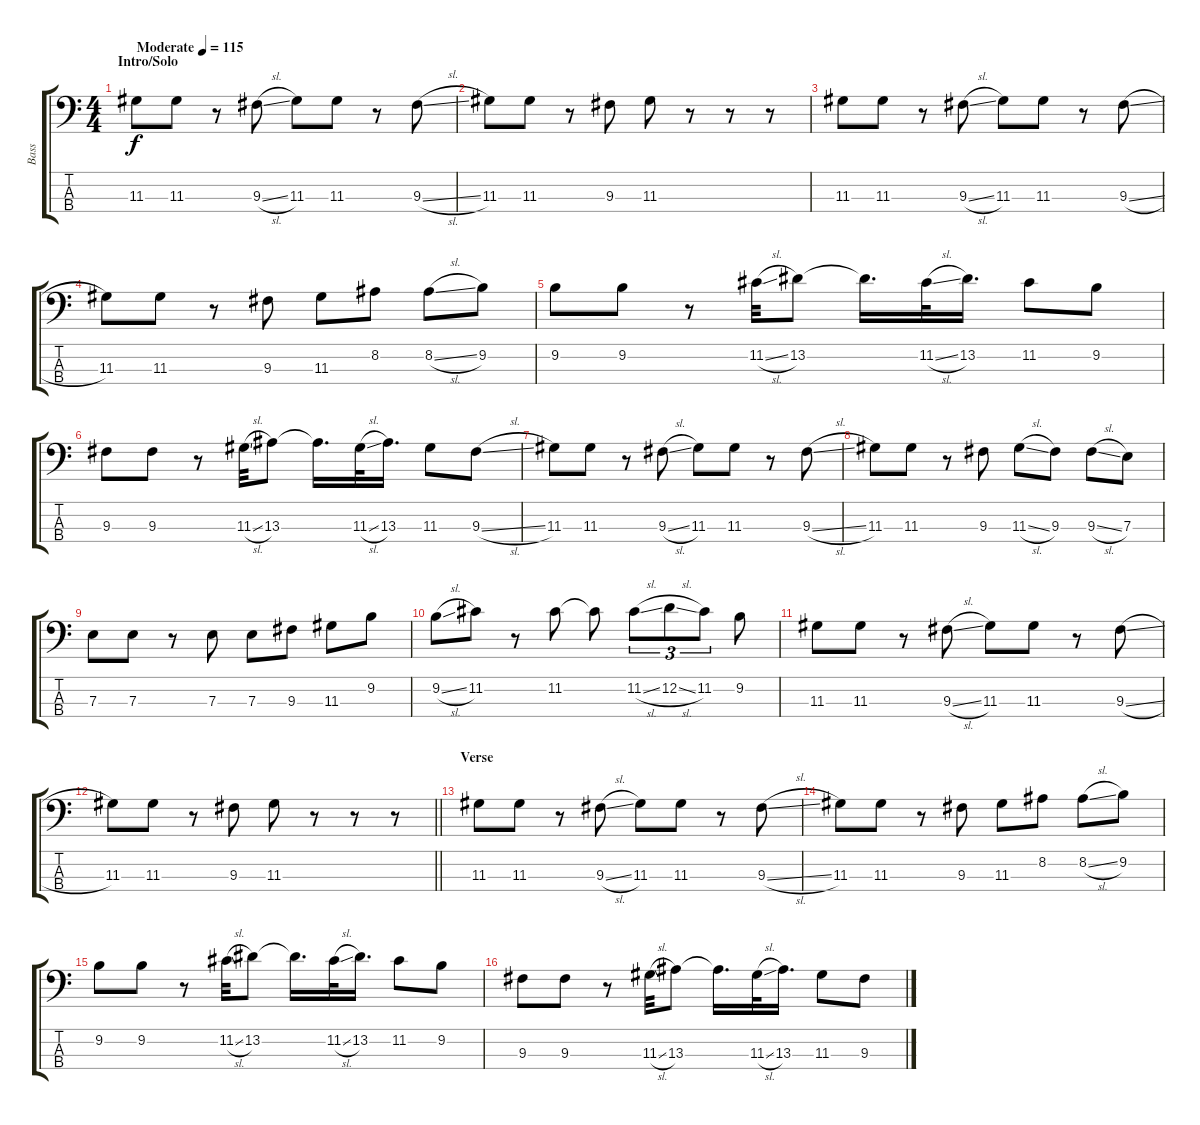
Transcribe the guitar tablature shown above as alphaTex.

\track ("Bass" "Bass") {instrument electricbassfinger}
\staff {score tabs}
\tuning (G2 D2 A1 E1) {hide}
\ts (4 4)
\section ("" "Intro/Solo")
\tempo (115 "Moderate")
\clef f4
\ks c
11.3.8{dy f instrument electricbassfinger} 11.3.8 r.8 9.3{sl}.8 11.3.8 11.3.8 r.8 9.3{sl}.8 |
11.3.8 11.3.8 r.8 9.3.8 11.3.8 r.8 r.8 r.8 |
11.3.8 11.3.8 r.8 9.3{sl}.8 11.3.8 11.3.8 r.8 9.3{sl}.8 |
11.3.8 11.3.8 r.8 9.3.8 11.3.8 8.2.8 8.2{sl}.8 9.2.8 |
9.2.8 9.2.8 r.8 11.2{sl}.32 13.2.8 13.2{t}.16{d} 11.2{sl}.32 13.2.16{d} 11.2.8 9.2.8 |
9.3.8 9.3.8 r.8 11.3{sl}.32 13.3.8 13.3{t}.16{d} 11.3{sl}.32 13.3.16{d} 11.3.8 9.3{sl}.8 |
11.3.8 11.3.8 r.8 9.3{sl}.8 11.3.8 11.3.8 r.8 9.3{sl}.8 |
11.3.8 11.3.8 r.8 9.3.8 11.3{sl}.8 9.3.8 9.3{sl}.8 7.3.8 |
7.3.8 7.3.8 r.8 7.3.8 7.3.8 9.3.8 11.3.8 9.2.8 |
9.2{sl}.8 11.2.8 r.8 11.2.8 11.2{t}.8 11.2{sl}.8{tu (3 2)} 12.2{sl}.8{tu (3 2)} 11.2.8{tu (3 2)} 9.2.8 |
11.3.8 11.3.8 r.8 9.3{sl}.8 11.3.8 11.3.8 r.8 9.3{sl}.8 |
\barLineRight lightlight
11.3.8 11.3.8 r.8 9.3.8 11.3.8 r.8 r.8 r.8 |
\section ("" "Verse")
11.3.8 11.3.8 r.8 9.3{sl}.8 11.3.8 11.3.8 r.8 9.3{sl}.8 |
11.3.8 11.3.8 r.8 9.3.8 11.3.8 8.2.8 8.2{sl}.8 9.2.8 |
9.2.8 9.2.8 r.8 11.2{sl}.32 13.2.8 13.2{t}.16{d} 11.2{sl}.32 13.2.16{d} 11.2.8 9.2.8 |
9.3.8 9.3.8 r.8 11.3{sl}.32 13.3.8 13.3{t}.16{d} 11.3{sl}.32 13.3.16{d} 11.3.8 9.3{sl}.8
